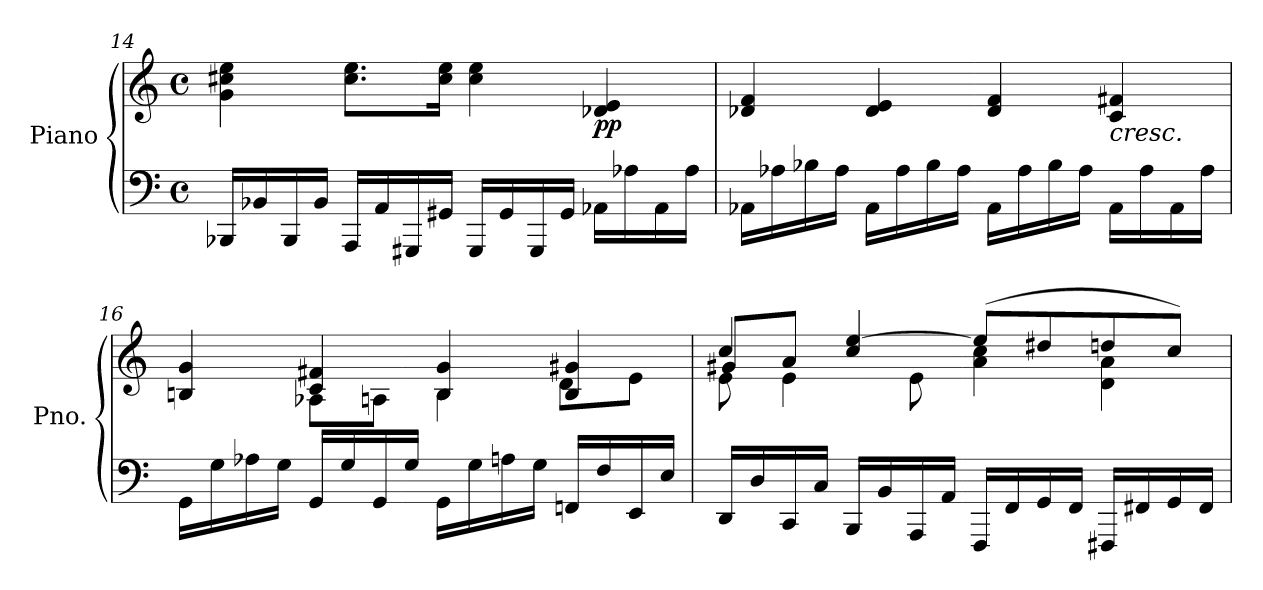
**kern	**kern	**dynam
*part1	*part1	*part1
*staff2	*staff1	*staff1/2
*I"Piano	*	*
*I'Pno.	*	*
!!LO:LB:g=z
*clefF4	*clefG2	*
*k[]	*k[]	*
*M4/4	*M4/4	*
*met(c)	*met(c)	*
=14	=14	=14
16BBB-X/LL	4g\ 4cc#X\ 4ee\	.
16BB-X/	.	.
16BBB-/	.	.
16BB-/JJ	.	.
16AAA/LL	8.cc#\ 8.ee\L	.
16AA/	.	.
16GGG#X/	.	.
16GG#X/JJ	16cc#\ 16ee\Jk	.
16GGG#/LL	4cc#\ 4ee\	.
16GG#/	.	.
16GGG#/	.	.
16GG#/JJ	.	.
!	!	!LO:DY:b
16AA-X\LL	4d-X/ 4e/	pp
16A-X\	.	.
16AA-\	.	.
16A-\JJ	.	.
=15	=15	=15
16AA-X\LL	4d-X/ 4f/	.
16A-X\	.	.
16B-X\	.	.
16A-\JJ	.	.
16AA-\LL	4d-/ 4e/	.
16A-\	.	.
16B-\	.	.
16A-\JJ	.	.
16AA-\LL	4d-/ 4f/	.
16A-\	.	.
16B-\	.	.
16A-\JJ	.	.
!	!LO:TX:b:i:t=cresc.	!
16AA-\LL	4c/ 4f#X/	.
16A-\	.	.
16AA-\	.	.
16A-\JJ	.	.
=16	=16	=16
*	*^	*
16GG\LL	4Bn/ 4g/	4ryy	.
16G\	.	.	.
16A-X\	.	.	.
16G\JJ	.	.	.
16GG/LL	4c/ 4f#X/	8A-X\L	.
16G/	.	.	.
16GG/	.	8An\J	.
16G/JJ	.	.	.
16GG\LL	4B/ 4g/	4B\	.
16G\	.	.	.
16An\	.	.	.
16G\JJ	.	.	.
16FFn/LL	4B/ 4g#X/	8d\L	.
16F/	.	.	.
16EE/	.	8e\J	.
16E/JJ	.	.	.
!!LO:LB:g=z
=17	=17	=17	=17
*	*	*^	*
16DD/LL	4cc/	8e\	8g#X/L	.
16D/	.	.	.	.
16CC/	.	4e\	8a/J	.
16C/JJ	.	.	.	.
16BBB/LL	4cc/ [4ee/	.	2.rAyy	.
16BB/	.	.	.	.
16AAA/	.	8e\	.	.
16AA/JJ	.	.	.	.
16FFF/LL	(>8ee/L]	4a\ 4cc\	.	.
16FF/	.	.	.	.
16GG/	8dd#X/	.	.	.
16FF/JJ	.	.	.	.
16FFF#X/LL	8ddn/	4d\ 4a\	.	.
16FF#X/	.	.	.	.
16GG/	8cc/J)	.	.	.
16FF#/JJ	.	.	.	.
*	*v	*v	*v	*
=	=	=
*-	*-	*-
